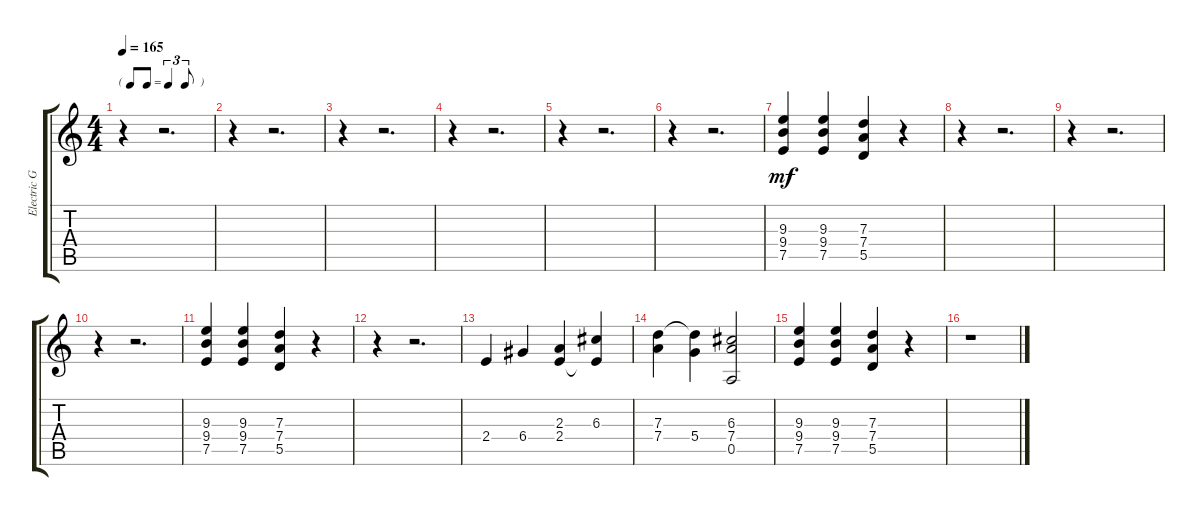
\track ("Electric Guitar" "Electric G") {instrument overdrivenguitar}
\staff {score tabs}
\tuning (E4 B3 G3 D3 A2 E2) {hide}
\ts (4 4)
\tf triplet8th
\tempo 165
\clef g2
\ks c
r.4{dy mf} r.2{d} |
r.4 r.2{d} |
r.4 r.2{d} |
r.4 r.2{d} |
r.4 r.2{d} |
r.4 r.2{d} |
(9.3 9.4 7.5).4 (9.3 9.4 7.5).4 (7.3 7.4 5.5).4 r.4 |
r.4 r.2{d} |
r.4 r.2{d} |
r.4 r.2{d} |
(9.3 9.4 7.5).4 (9.3 9.4 7.5).4 (7.3 7.4 5.5).4 r.4 |
r.4 r.2{d} |
2.4.4 6.4.4 (2.3 2.4).4 (6.3 2.4{t}).4 |
(7.3 7.4).4 (7.3{t} 5.4).4 (6.3 7.4 0.5).2 |
(9.3 9.4 7.5).4 (9.3 9.4 7.5).4 (7.3 7.4 5.5).4 r.4 |
r.1
